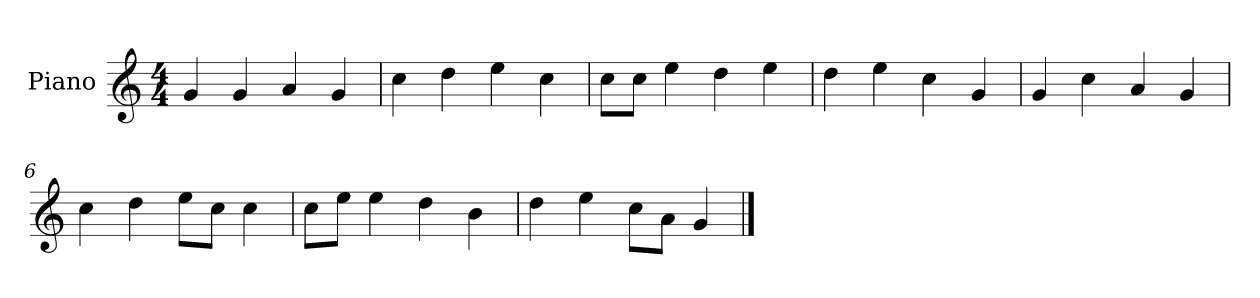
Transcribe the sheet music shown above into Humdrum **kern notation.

**kern
*part1
*staff1
*I"Piano
*I'P-no
*clefG2
*k[]
*M4/4
*MM90
=1
4g/
4g/
4a/
4g/
=2
4cc\
4dd\
4ee\
4cc\
=3
8cc\L
8cc\J
4ee\
4dd\
4ee\
=4
4dd\
4ee\
4cc\
4g/
=5
4g/
4cc\
4a/
4g/
=6
4cc\
4dd\
8ee\L
8cc\J
4cc\
=7
8cc\L
8ee\J
4ee\
4dd\
4b\
=8
4dd\
4ee\
8cc\L
8a\J
4g/
==
*-
